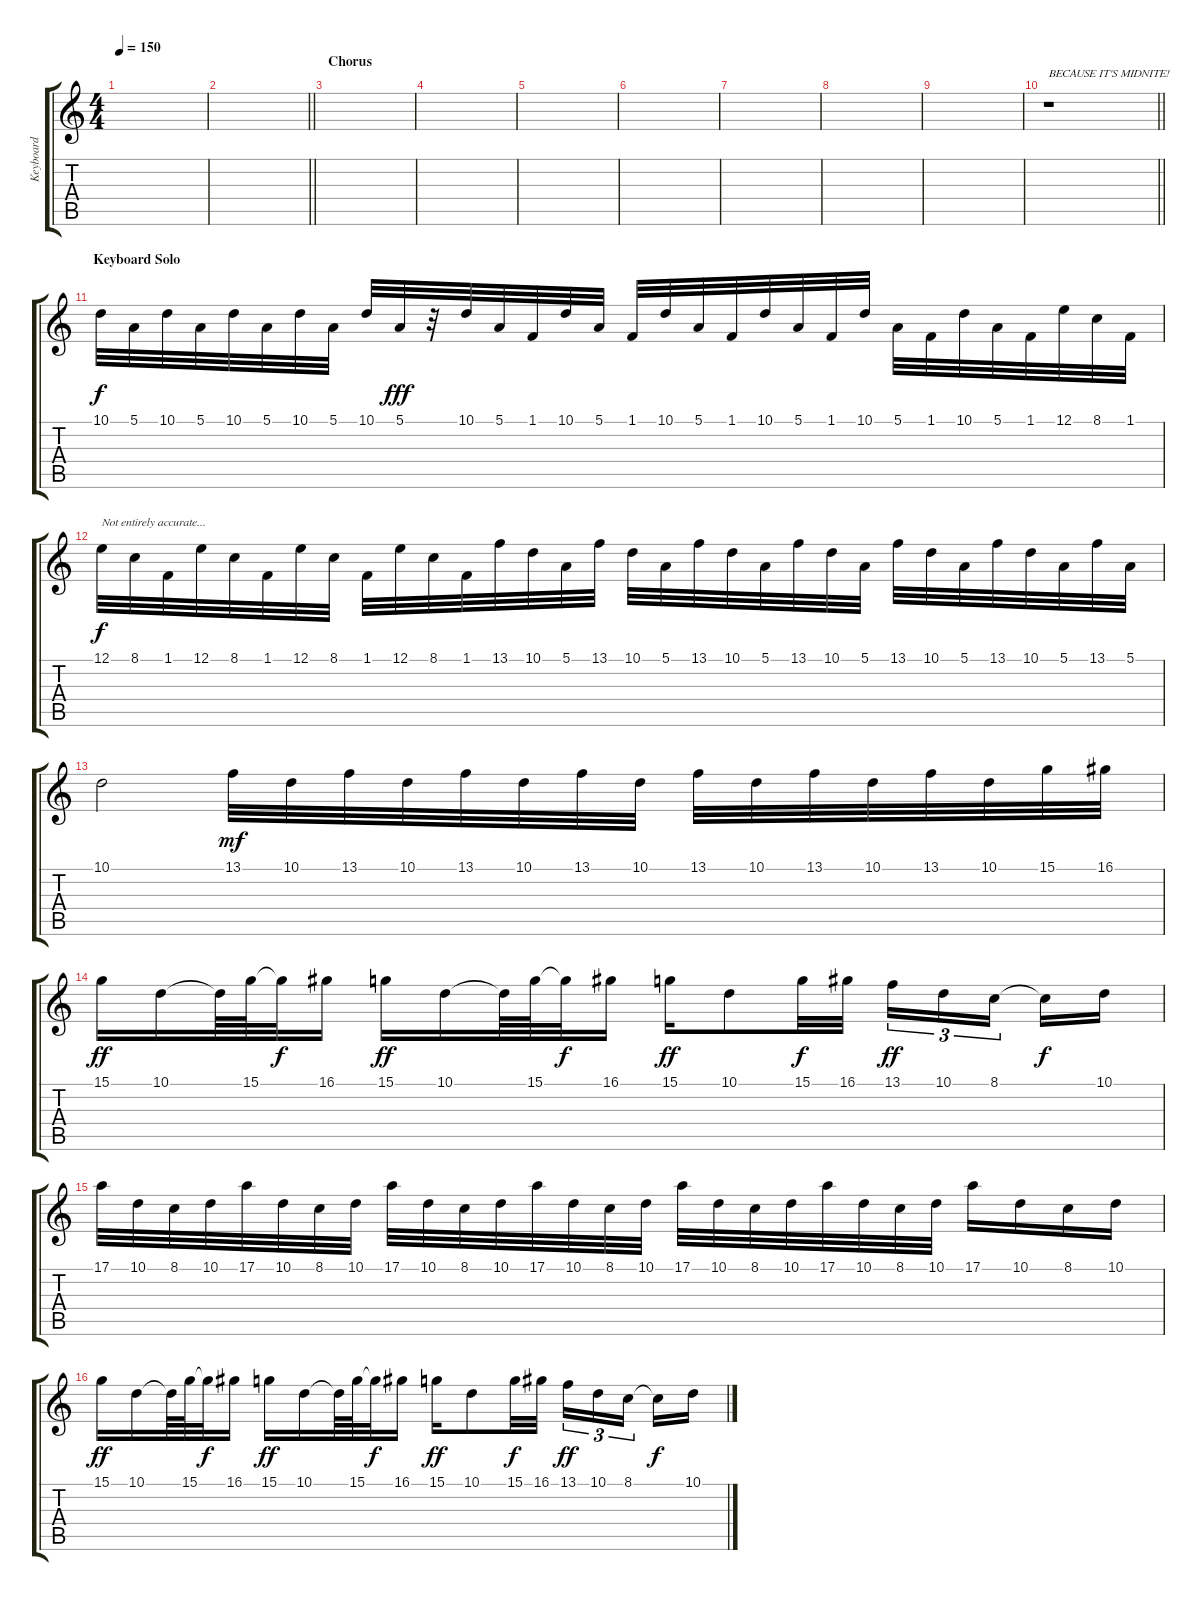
\track ("Keyboard" "Keyboard") {instrument lead2sawtooth}
\staff {score tabs}
\tuning (E4 B3 G3 D3 A2 E2) {hide}
\ts (4 4)
\tempo 150
\clef g2
\ks c
|
\barLineRight lightlight
|
\section ("" "Chorus")
|
|
|
|
|
|
|
\barLineRight lightlight
r.1{txt "BECAUSE IT'S MIDNITE!"} |
\section ("" "Keyboard Solo")
10.1.32{volume 16 instrument lead1square} 5.1.32 10.1.32 5.1.32 10.1.32 5.1.32 10.1.32 5.1.32 10.1.32 5.1.32{dy fff} r.32 10.1.32 5.1.32 1.1.32 10.1.32 5.1.32 1.1.32 10.1.32 5.1.32 1.1.32 10.1.32 5.1.32 1.1.32 10.1.32 5.1.32 1.1.32 10.1.32 5.1.32 1.1.32 12.1.32 8.1.32 1.1.32 |
12.1.32{txt "Not entirely accurate..." dy f} 8.1.32 1.1.32 12.1.32 8.1.32 1.1.32 12.1.32 8.1.32 1.1.32 12.1.32 8.1.32 1.1.32 13.1.32{instrument lead2sawtooth} 10.1.32 5.1.32 13.1.32 10.1.32 5.1.32 13.1.32 10.1.32 5.1.32 13.1.32 10.1.32 5.1.32 13.1.32 10.1.32 5.1.32 13.1.32 10.1.32 5.1.32 13.1.32 5.1.32 |
10.1.2 13.1.32{dy mf instrument lead2sawtooth} 10.1.32 13.1.32 10.1.32 13.1.32 10.1.32 13.1.32 10.1.32 13.1.32 10.1.32 13.1.32 10.1.32 13.1.32 10.1.32 15.1.32 16.1.32 |
15.1.16{dy ff} 10.1.16 10.1{t}.64 15.1.64 15.1{t}.32{dy f} 16.1.16 15.1.16{dy ff} 10.1.16 10.1{t}.64 15.1.64 15.1{t}.32{dy f} 16.1.16 15.1.16{dy ff} 10.1.8 15.1.32{dy f} 16.1.32 13.1.16{tu (3 2) dy ff} 10.1.16{tu (3 2)} 8.1.16{tu (3 2) beam splitsecondary} 8.1{t}.16{dy f} 10.1.16 |
17.1.32 10.1.32 8.1.32 10.1.32 17.1.32 10.1.32 8.1.32 10.1.32 17.1.32 10.1.32 8.1.32 10.1.32 17.1.32 10.1.32 8.1.32 10.1.32 17.1.32 10.1.32 8.1.32 10.1.32 17.1.32 10.1.32 8.1.32 10.1.32 17.1.16 10.1.16 8.1.16 10.1.16 |
15.1.16{dy ff} 10.1.16 10.1{t}.64 15.1.64 15.1{t}.32{dy f} 16.1.16 15.1.16{dy ff} 10.1.16 10.1{t}.64 15.1.64 15.1{t}.32{dy f} 16.1.16 15.1.16{dy ff} 10.1.8 15.1.32{dy f} 16.1.32 13.1.16{tu (3 2) dy ff} 10.1.16{tu (3 2)} 8.1.16{tu (3 2) beam splitsecondary} 8.1{t}.16{dy f} 10.1.16
